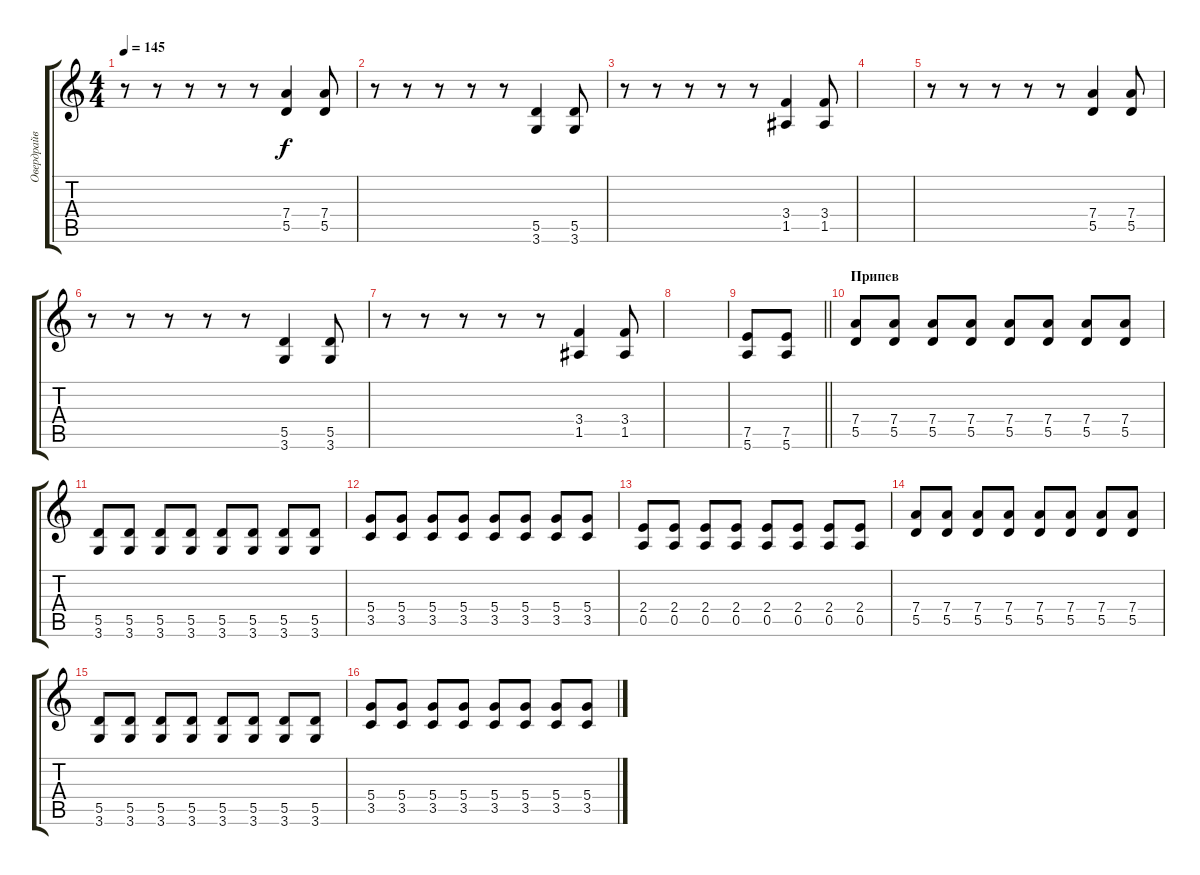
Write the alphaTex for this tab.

\track ("Овердрайв" "Овердрайв") {instrument overdrivenguitar}
\staff {score tabs}
\tuning (E4 B3 G3 D3 A2 E2) {hide}
\ts (4 4)
\tempo 145
\clef g2
\ks c
r.8{dy f} r.8 r.8 r.8 r.8 (7.4 5.5).4 (7.4 5.5).8 |
r.8 r.8 r.8 r.8 r.8 (5.5 3.6).4 (5.5 3.6).8 |
r.8 r.8 r.8 r.8 r.8 (3.4 1.5).4 (3.4 1.5).8 |
|
r.8 r.8 r.8 r.8 r.8 (7.4 5.5).4 (7.4 5.5).8 |
r.8 r.8 r.8 r.8 r.8 (5.5 3.6).4 (5.5 3.6).8 |
r.8 r.8 r.8 r.8 r.8 (3.4 1.5).4 (3.4 1.5).8 |
|
\barLineRight lightlight
(7.5 5.6).8 (7.5 5.6).8 |
\section ("" "Припев")
(7.4 5.5).8 (7.4 5.5).8 (7.4 5.5).8 (7.4 5.5).8 (7.4 5.5).8 (7.4 5.5).8 (7.4 5.5).8 (7.4 5.5).8 |
(5.5 3.6).8 (5.5 3.6).8 (5.5 3.6).8 (5.5 3.6).8 (5.5 3.6).8 (5.5 3.6).8 (5.5 3.6).8 (5.5 3.6).8 |
(5.4 3.5).8 (5.4 3.5).8 (5.4 3.5).8 (5.4 3.5).8 (5.4 3.5).8 (5.4 3.5).8 (5.4 3.5).8 (5.4 3.5).8 |
(2.4 0.5).8 (2.4 0.5).8 (2.4 0.5).8 (2.4 0.5).8 (2.4 0.5).8 (2.4 0.5).8 (2.4 0.5).8 (2.4 0.5).8 |
(7.4 5.5).8 (7.4 5.5).8 (7.4 5.5).8 (7.4 5.5).8 (7.4 5.5).8 (7.4 5.5).8 (7.4 5.5).8 (7.4 5.5).8 |
(5.5 3.6).8 (5.5 3.6).8 (5.5 3.6).8 (5.5 3.6).8 (5.5 3.6).8 (5.5 3.6).8 (5.5 3.6).8 (5.5 3.6).8 |
(5.4 3.5).8 (5.4 3.5).8 (5.4 3.5).8 (5.4 3.5).8 (5.4 3.5).8 (5.4 3.5).8 (5.4 3.5).8 (5.4 3.5).8
